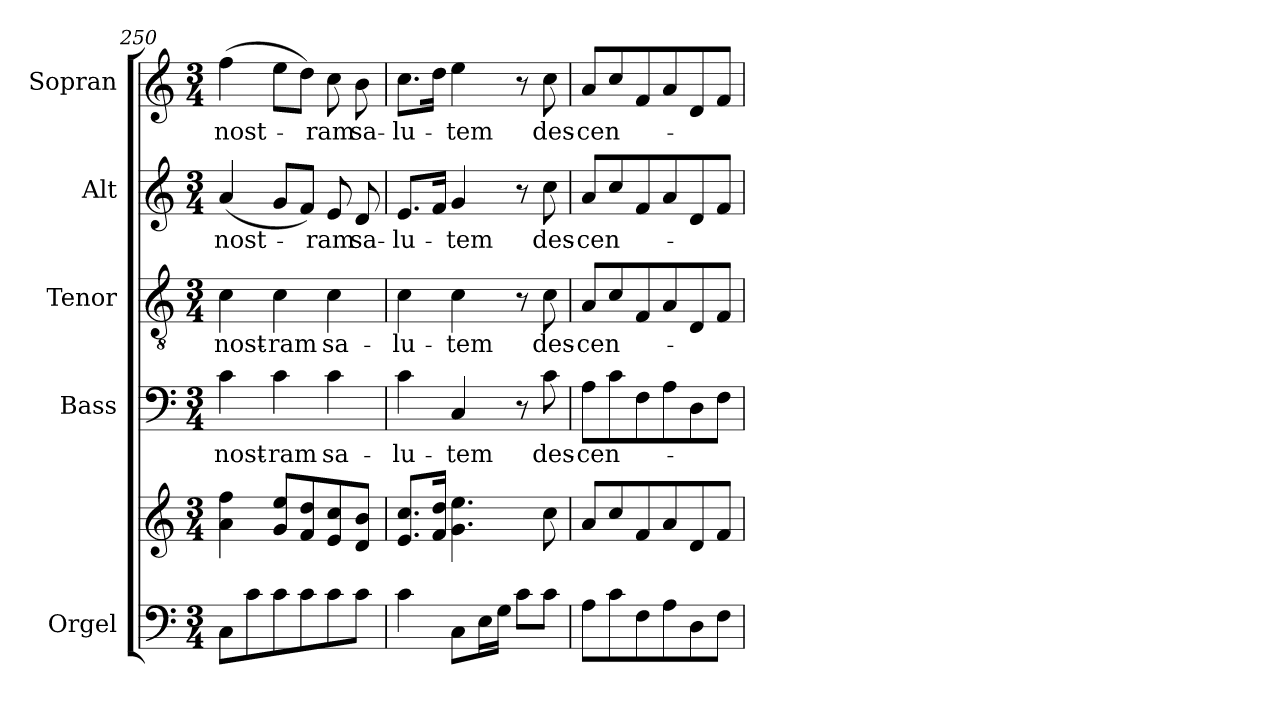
**kern	**kern	**kern	**text	**kern	**text	**kern	**text	**kern	**text
*part5	*part5	*part4	*part4	*part3	*part3	*part2	*part2	*part1	*part1
*staff6	*staff5	*staff4	*staff4	*staff3	*staff3	*staff2	*staff2	*staff1	*staff1
*I"Orgel	*	*I"Bass	*	*I"Tenor	*	*I"Alt	*	*I"Sopran	*
*I'Org.	*	*I'B.	*	*I'T.	*	*I'A.	*	*I'S.	*
*clefF4	*clefG2	*clefF4	*	*clefGv2	*	*clefG2	*	*clefG2	*
*k[]	*k[]	*k[]	*	*k[]	*	*k[]	*	*k[]	*
*C:	*C:	*C:	*	*C:	*	*C:	*	*C:	*
*M3/4	*M3/4	*M3/4	*	*M3/4	*	*M3/4	*	*M3/4	*
=250	=250	=250	=250	=250	=250	=250	=250	=250	=250
!	!	!	!LO:LY:b	!	!LO:LY:b	!	!LO:LY:b	!	!LO:LY:b
8C\L	4a\ 4ff\	4c\	nost-	4c\	nost-	(<4a/	nost-	(>4ff\	nost-
8c\	.	.	.	.	.	.	.	.	.
!	!	!	!LO:LY:b	!	!LO:LY:b	!	!	!	!
8c\	8g/ 8ee/L	4c\	-ram	4c\	-ram	8g/L	.	8ee\L	.
8c\	8f/ 8dd/	.	.	.	.	8f/J)	.	8dd\J)	.
!	!	!	!LO:LY:b	!	!LO:LY:b	!	!LO:LY:b	!	!LO:LY:b
8c\	8e/ 8cc/	4c\	sa-	4c\	sa-	8e/	-ram	8cc\	-ram
!	!	!	!	!	!	!	!LO:LY:b	!	!LO:LY:b
8c\J	8d/ 8b/J	.	.	.	.	8d/	sa-	8b\	sa-
=251	=251	=251	=251	=251	=251	=251	=251	=251	=251
!	!	!	!LO:LY:b	!	!LO:LY:b	!	!LO:LY:b	!	!LO:LY:b
4c\	8.e/ 8.cc/L	4c\	-lu-	4c\	-lu-	8.e/L	-lu-	8.cc\L	-lu-
.	16f/ 16dd/Jk	.	.	.	.	16f/Jk	.	16dd\Jk	.
!	!	!	!LO:LY:b	!	!LO:LY:b	!	!LO:LY:b	!	!LO:LY:b
8C\L	4.g\ 4.ee\	4C/	-tem	4c\	-tem	4g/	-tem	4ee\	-tem
16E\L	.	.	.	.	.	.	.	.	.
16G\JJ	.	.	.	.	.	.	.	.	.
8c\L	.	8r	.	8r	.	8r	.	8r	.
!	!	!	!LO:LY:b	!	!LO:LY:b	!	!LO:LY:b	!	!LO:LY:b
8c\J	8cc\	8c\	des-	8c\	des-	8cc\	des-	8cc\	des-
!!LO:LB:g=z
=252	=252	=252	=252	=252	=252	=252	=252	=252	=252
!	!	!	!LO:LY:b	!	!LO:LY:b	!	!LO:LY:b	!	!LO:LY:b
8A\L	8a/L	8A\L	-cen-	8A/L	-cen-	8a/L	-cen-	8a/L	-cen-
8c\	8cc/	8c\	.	8c/	.	8cc/	.	8cc/	.
8F\	8f/	8F\	.	8F/	.	8f/	.	8f/	.
8A\	8a/	8A\	.	8A/	.	8a/	.	8a/	.
8D\	8d/	8D\	.	8D/	.	8d/	.	8d/	.
8F\J	8f/J	8F\J	.	8F/J	.	8f/J	.	8f/J	.
=	=	=	=	=	=	=	=	=	=
*-	*-	*-	*-	*-	*-	*-	*-	*-	*-
